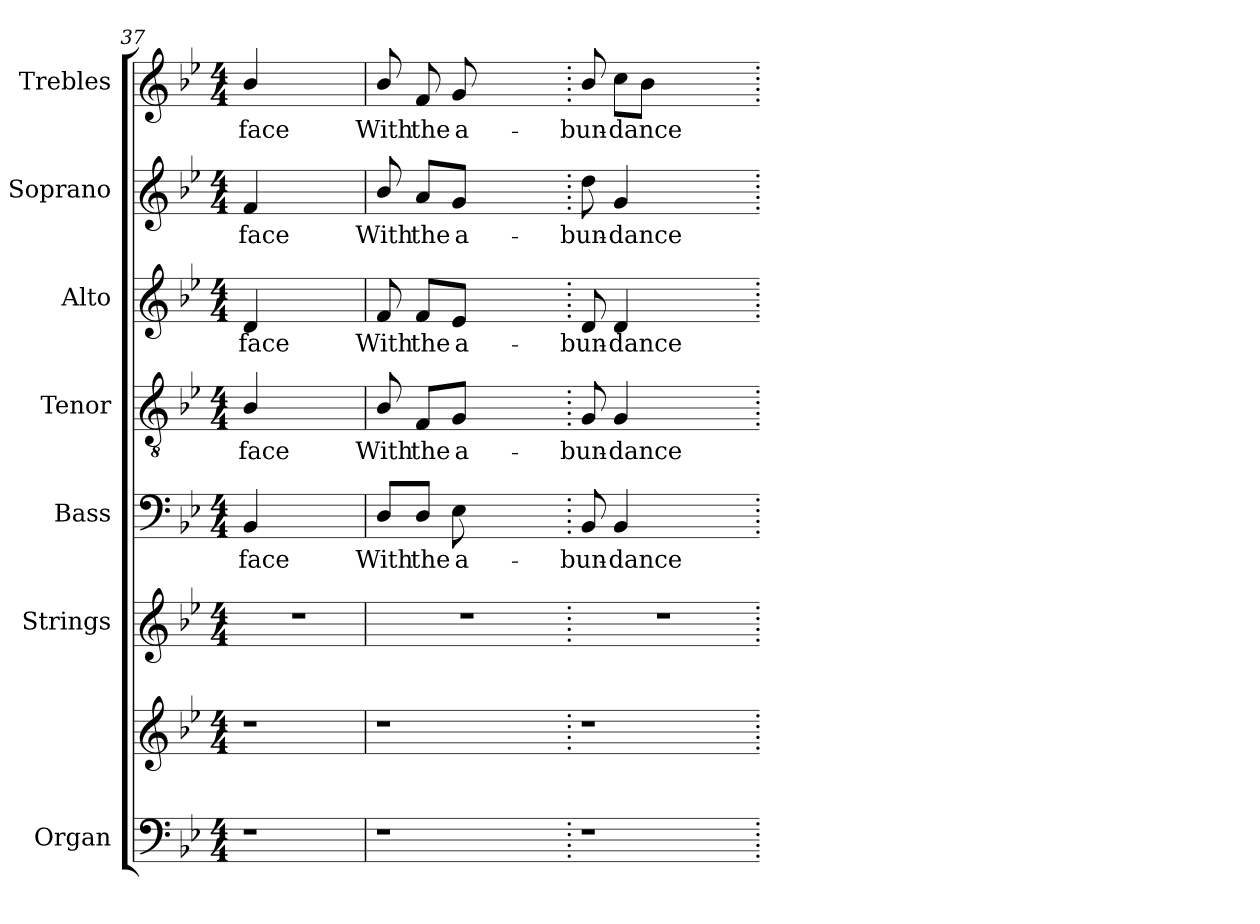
**kern	**kern	**kern	**kern	**text	**kern	**text	**kern	**text	**kern	**text	**kern	**text
*part7	*part7	*part6	*part5	*part5	*part4	*part4	*part3	*part3	*part2	*part2	*part1	*part1
*staff8	*staff7	*staff6	*staff5	*staff5	*staff4	*staff4	*staff3	*staff3	*staff2	*staff2	*staff1	*staff1
*I"Organ	*	*I"Strings	*I"Bass	*	*I"Tenor	*	*I"Alto	*	*I"Soprano	*	*I"Trebles	*
*I'Org.	*	*I'Strings	*I'B.	*	*I'T.	*	*I'A.	*	*I'S.	*	*	*
*clefF4	*clefG2	*clefG2	*clefF4	*	*clefGv2	*	*clefG2	*	*clefG2	*	*clefG2	*
*	*	*	*	*	*ITrd7c12	*	*	*	*	*	*	*
*k[b-e-]	*k[b-e-]	*k[b-e-]	*k[b-e-]	*	*k[b-e-]	*	*k[b-e-]	*	*k[b-e-]	*	*k[b-e-]	*
*B-:	*B-:	*B-:	*B-:	*	*B-:	*	*B-:	*	*B-:	*	*B-:	*
*M4/4	*M4/4	*M4/4	*M4/4	*	*M4/4	*	*M4/4	*	*M4/4	*	*M4/4	*
=37	=37	=37	=37	=37	=37	=37	=37	=37	=37	=37	=37	=37
!LO:N:vis=1	!LO:N:vis=1	!LO:N:vis=1	!	!	!	!	!	!	!	!	!	!
!	!	!	!	!LO:LY:b:color=#000000	!	!	!	!	!	!	!	!
!	!	!	!	!	!	!LO:LY:b:color=#000000	!	!	!	!	!	!
!	!	!	!	!	!	!	!	!LO:LY:b:color=#000000	!	!	!	!
!	!	!	!	!	!	!	!	!	!	!LO:LY:b:color=#000000	!	!
!	!	!	!	!	!	!	!	!	!	!	!	!LO:LY:b:color=#000000
4r	4r	1r	4BB-i/	face	4BB-i/	face	4di/	face	4fi/	face	4b-i/	face
2.ryy	2.ryy	.	2.ryy	.	2.ryy	.	2.ryy	.	2.ryy	.	2.ryy	.
=38	=38	=38	=38	=38	=38	=38	=38	=38	=38	=38	=38	=38
!LO:N:vis=1	!LO:N:vis=1	!LO:N:vis=1	!	!	!	!	!	!	!	!	!	!
!	!	!	!	!LO:LY:b:color=#000000	!	!	!	!	!	!	!	!
!	!	!	!	!	!	!LO:LY:b:color=#000000	!	!	!	!	!	!
!	!	!	!	!	!	!	!	!LO:LY:b:color=#000000	!	!	!	!
!	!	!	!	!	!	!	!	!	!	!LO:LY:b:color=#000000	!	!
!	!	!	!	!	!	!	!	!	!	!	!	!LO:LY:b:color=#000000
4.r	4.r	1r	8Di/L	With	8BB-i/	With	8fi/	With	8b-i/	With	8b-i/	With
!	!	!	!	!LO:LY:b:color=#000000	!	!	!	!	!	!	!	!
!	!	!	!	!	!	!LO:LY:b:color=#000000	!	!	!	!	!	!
!	!	!	!	!	!	!	!	!LO:LY:b:color=#000000	!	!	!	!
!	!	!	!	!	!	!	!	!	!	!LO:LY:b:color=#000000	!	!
!	!	!	!	!	!	!	!	!	!	!	!	!LO:LY:b:color=#000000
.	.	.	8Di/J	the	8FFi/L	the	8fi/L	the	8ai/L	the	8fi/	the
!	!	!	!	!LO:LY:b:color=#000000	!	!	!	!	!	!	!	!
!	!	!	!	!	!	!LO:LY:b:color=#000000	!	!	!	!	!	!
!	!	!	!	!	!	!	!	!LO:LY:b:color=#000000	!	!	!	!
!	!	!	!	!	!	!	!	!	!	!LO:LY:b:color=#000000	!	!
!	!	!	!	!	!	!	!	!	!	!	!	!LO:LY:b:color=#000000
.	.	.	8E-i\	a-	8GGi/J	a-	8e-i/J	a-	8gi/J	a-	8gi/	a-
2ryy	2ryy	.	2ryy	.	2ryy	.	2ryy	.	2ryy	.	2ryy	.
8ryy	8ryy	.	8ryy	.	8ryy	.	8ryy	.	8ryy	.	8ryy	.
=39.	=39.	=39.	=39.	=39.	=39.	=39.	=39.	=39.	=39.	=39.	=39.	=39.
!LO:N:vis=1	!LO:N:vis=1	!LO:N:vis=1	!	!	!	!	!	!	!	!	!	!
!	!	!	!	!LO:LY:b:color=#000000	!	!	!	!	!	!	!	!
!	!	!	!	!	!	!LO:LY:b:color=#000000	!	!	!	!	!	!
!	!	!	!	!	!	!	!	!LO:LY:b:color=#000000	!	!	!	!
!	!	!	!	!	!	!	!	!	!	!LO:LY:b:color=#000000	!	!
!	!	!	!	!	!	!	!	!	!	!	!	!LO:LY:b:color=#000000
4.r	4.r	1r	8BB-i/	-bun-	8GGi/	-bun-	8di/	-bun-	8ddi\	-bun-	8b-i/	-bun-
!	!	!	!	!LO:LY:b:color=#000000	!	!	!	!	!	!	!	!
!	!	!	!	!	!	!LO:LY:b:color=#000000	!	!	!	!	!	!
!	!	!	!	!	!	!	!	!LO:LY:b:color=#000000	!	!	!	!
!	!	!	!	!	!	!	!	!	!	!LO:LY:b:color=#000000	!	!
!	!	!	!	!	!	!	!	!	!	!	!	!LO:LY:b:color=#000000
.	.	.	4BB-i/	-dance	4GGi/	-dance	4di/	-dance	4gi/	-dance	8cci\L	-dance
.	.	.	.	.	.	.	.	.	.	.	8b-i\J	.
2ryy	2ryy	.	2ryy	.	2ryy	.	2ryy	.	2ryy	.	2ryy	.
8ryy	8ryy	.	8ryy	.	8ryy	.	8ryy	.	8ryy	.	8ryy	.
=.	=.	=.	=.	=.	=.	=.	=.	=.	=.	=.	=.	=.
*-	*-	*-	*-	*-	*-	*-	*-	*-	*-	*-	*-	*-
